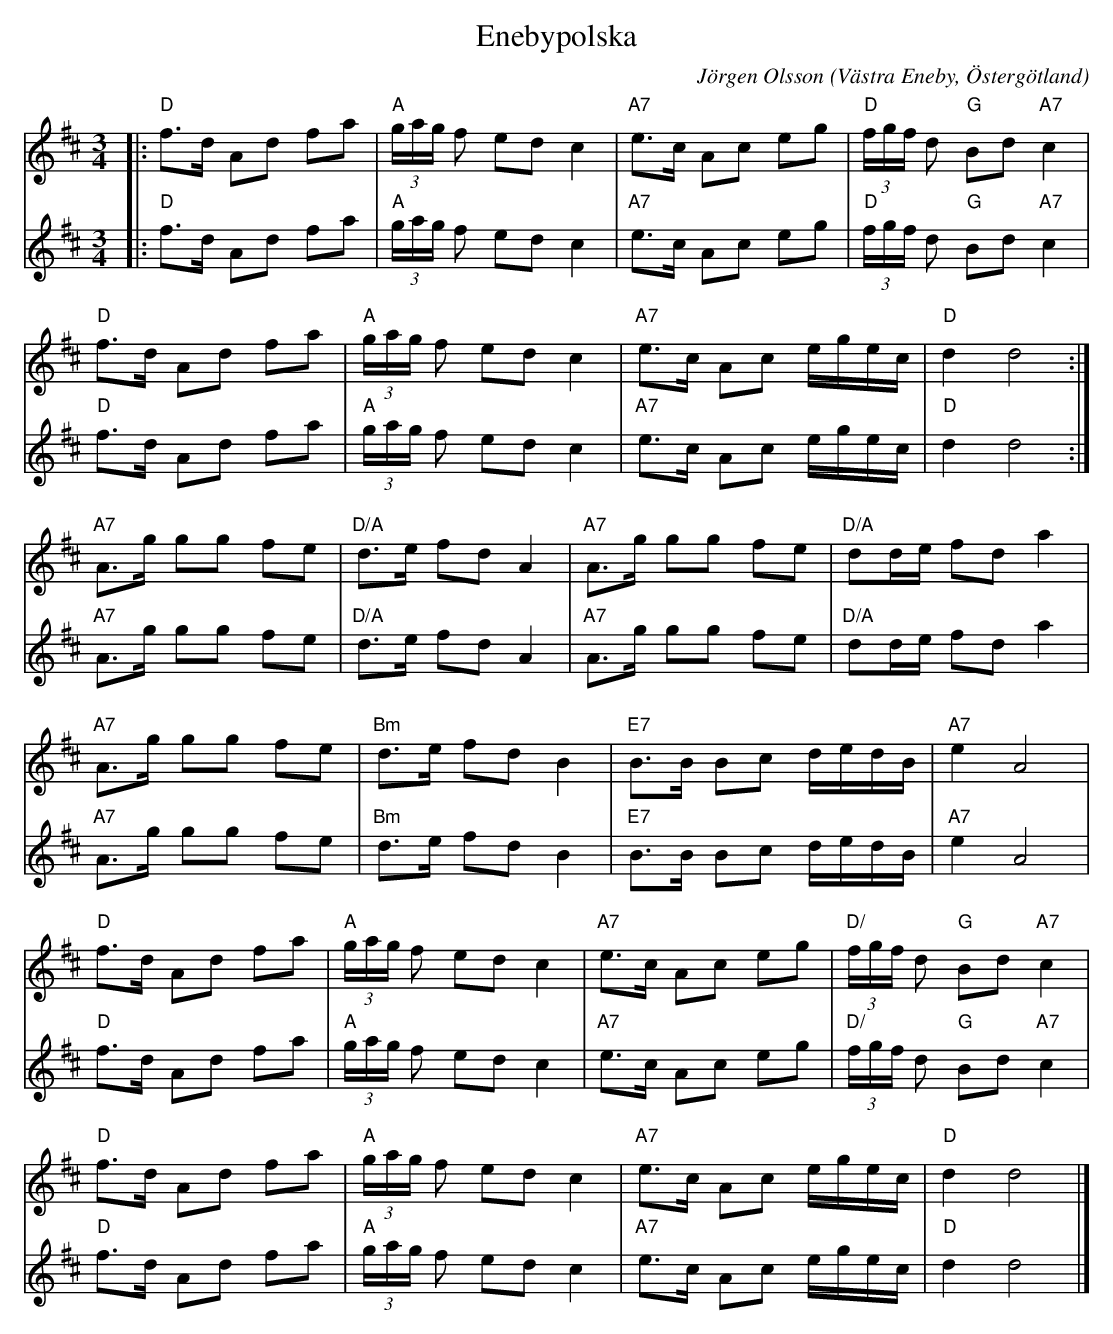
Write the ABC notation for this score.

X:1
T:Enebypolska
C:Jörgen Olsson
O:Västra Eneby, Östergötland
M:3/4
L:1/8
K:D
V:1
|:"D"f>d Ad fa|"A"(3g/a/g/ f ed c2|"A7"e>c Ac eg|"D"(3f/g/f/ d "G"Bd "A7"c2|
"D"f>d Ad fa|"A"(3g/a/g/ f ed c2|"A7"e>c Ac e/g/e/c/|"D"d2 d4:|
"A7"A>g gg fe|"D/A"d>e fd A2|"A7"A>g gg fe|"D/A" dd/e/ fd a2|
"A7"A>g gg fe|"Bm"d>e fd B2|"E7"B>B Bc d/e/d/B/|"A7" e2 A4|
"D"f>d Ad fa|"A"(3g/a/g/ f ed c2|"A7"e>c Ac eg|"D/"(3f/g/f/ d "G"Bd "A7"c2|
"D"f>d Ad fa|"A"(3g/a/g/ f ed c2|"A7"e>c Ac e/g/e/c/|"D"d2 d4 |]
V:2
|:"D"f>d Ad fa|"A"(3g/a/g/ f ed c2|"A7"e>c Ac eg|"D"(3f/g/f/ d "G"Bd "A7"c2|
"D"f>d Ad fa|"A"(3g/a/g/ f ed c2|"A7"e>c Ac e/g/e/c/|"D"d2 d4:|
"A7"A>g gg fe|"D/A"d>e fd A2|"A7"A>g gg fe|"D/A" dd/e/ fd a2|
"A7"A>g gg fe|"Bm"d>e fd B2|"E7"B>B Bc d/e/d/B/|"A7" e2 A4|
"D"f>d Ad fa|"A"(3g/a/g/ f ed c2|"A7"e>c Ac eg|"D/"(3f/g/f/ d "G"Bd "A7"c2|
"D"f>d Ad fa|"A"(3g/a/g/ f ed c2|"A7"e>c Ac e/g/e/c/|"D"d2 d4 |]
